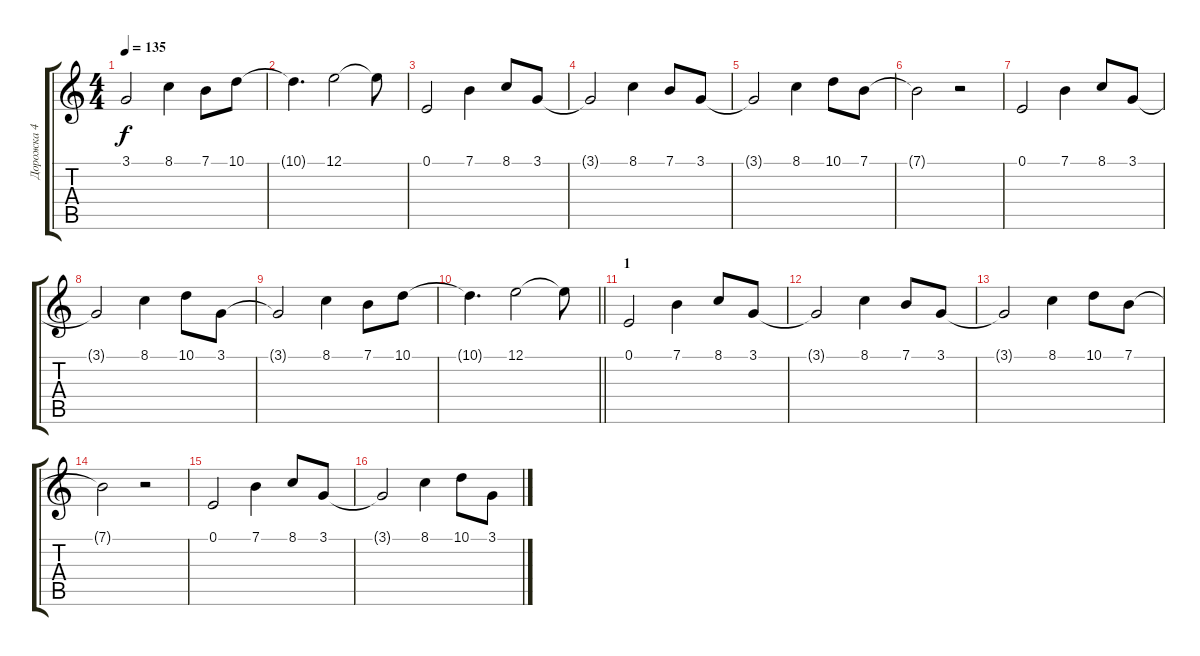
\track ("Дорожка 4" "Дорожка 4") {instrument pad3polysynth}
\staff {score tabs}
\tuning (E4 B3 G3 D3 A2 E2) {hide}
\ts (4 4)
\tempo 135
\clef g2
\ks c
3.1{t}.2{dy f} 8.1.4 7.1.8 10.1.8 |
10.1{t}.4{d} 12.1.2 12.1{t}.8 |
0.1.2 7.1.4 8.1.8 3.1.8 |
3.1{t}.2 8.1.4 7.1.8 3.1.8 |
3.1{t}.2 8.1.4 10.1.8 7.1.8 |
7.1{t}.2 r.2 |
0.1.2{volume 8} 7.1.4 8.1.8 3.1.8 |
3.1{t}.2{volume 16} 8.1.4 10.1.8 3.1.8 |
3.1{t}.2 8.1.4 7.1.8 10.1.8 |
\barLineRight lightlight
10.1{t}.4{d} 12.1.2 12.1{t}.8 |
\section ("" "1")
0.1.2 7.1.4 8.1.8 3.1.8 |
3.1{t}.2 8.1.4 7.1.8 3.1.8 |
3.1{t}.2 8.1.4 10.1.8 7.1.8 |
7.1{t}.2 r.2 |
0.1.2 7.1.4 8.1.8 3.1.8 |
3.1{t}.2 8.1.4 10.1.8 3.1.8
